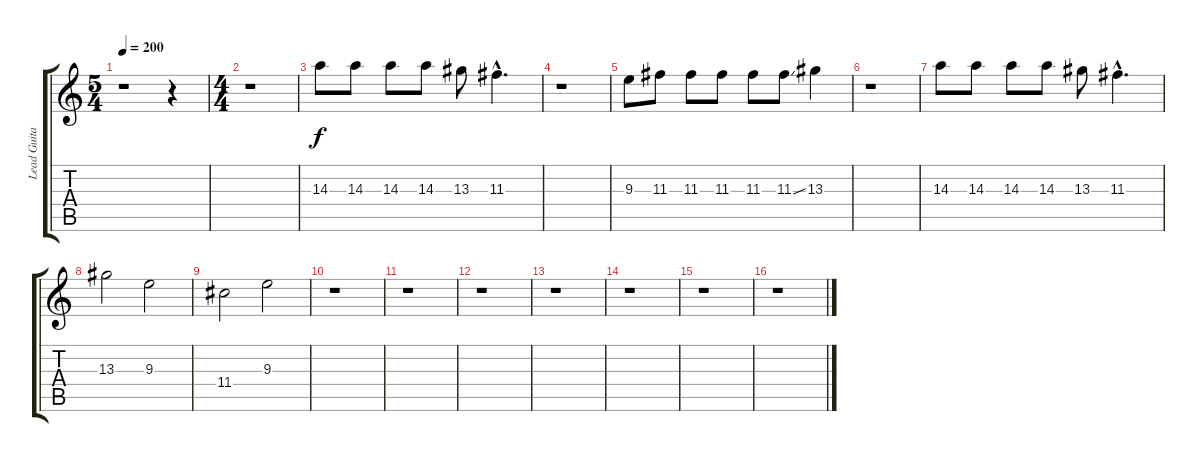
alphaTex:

\track ("Lead Guitar" "Lead Guita") {instrument distortionguitar}
\staff {score tabs}
\tuning (E4 B3 G3 D3 A2 E2) {hide}
\ts (5 4)
\tempo 200
\clef g2
\ks c
r.1{dy f instrument distortionguitar} r.4 |
\ts (4 4)
r.1 |
14.3.8 14.3.8 14.3.8 14.3.8 13.3.8 11.3{hac}.4{d} |
r.1 |
9.3.8 11.3.8 11.3.8 11.3.8 11.3.8 11.3{ss}.8 13.3.4 |
r.1 |
14.3.8 14.3.8 14.3.8 14.3.8 13.3.8 11.3{hac}.4{d} |
13.3.2 9.3.2 |
11.4.2 9.3.2 |
r.1 |
r.1 |
r.1 |
r.1 |
r.1 |
r.1 |
r.1
